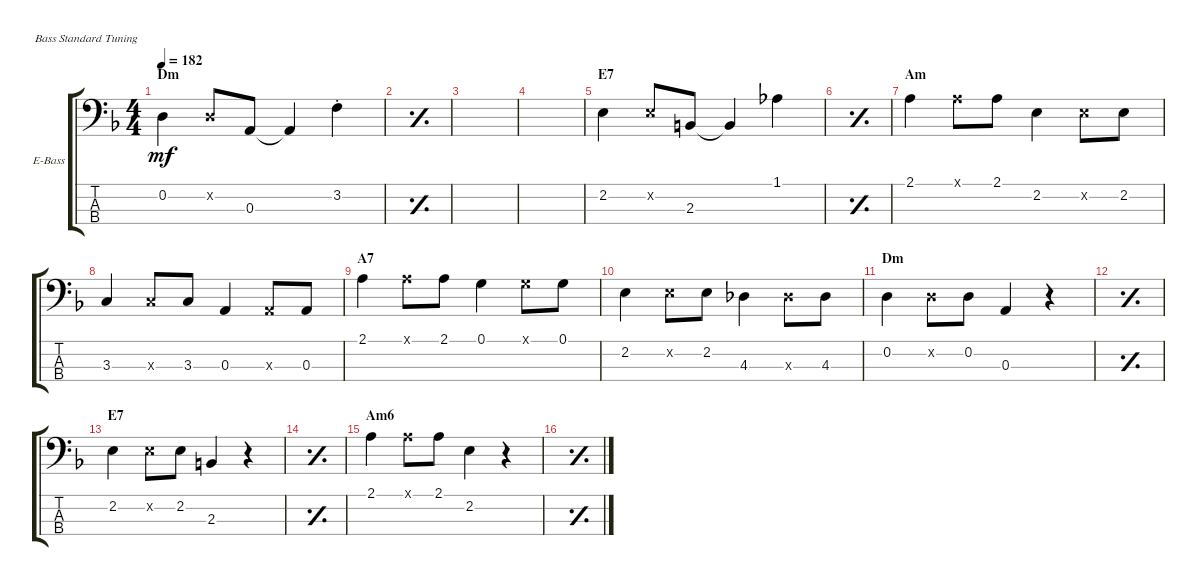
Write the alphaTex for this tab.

\defaultSystemsLayout 4
\bracketExtendMode groupsimilarinstruments
\firstSystemTrackNameOrientation horizontal
\otherSystemsTrackNameOrientation horizontal
\track ("Bass" "E-Bass") {instrument electricbassfinger}
\staff {score tabs}
\tuning (G2 D2 A1 E1)
\ts (4 4)
\section ("" "Dm")
\tempo 182
\clef f4
\ks f
0.2.4{dy mf} 0.2{x}.8 0.3.8 0.3{t}.4 3.2{st}.4 |
\simile simple
|
|
|
\section ("" "E7")
\simile none
\scale
0.37035 2.2.4 2.2{x}.8 2.3.8 2.3{t}.4 1.1.4 |
\simile simple
\scale
0.130506 |
\section ("" "Am")
\simile none
\scale
0.253978 2.1.4 2.1{x}.8 2.1.8 2.2.4 2.2{x}.8 2.2.8 |
\scale
0.2442 3.3.4 3.3{x}.8 3.3.8 0.3.4 0.3{x}.8 0.3.8 |
\section ("" "A7")
2.1.4 2.1{x}.8 2.1.8 0.1.4 0.1{x}.8 0.1.8 |
2.2.4 2.2{x}.8 2.2.8 4.3.4 4.3{x}.8 4.3.8 |
\section ("" "Dm")
0.2.4 0.2{x}.8 0.2.8 0.3.4 r.4 |
\simile simple
|
\section ("" "E7")
\simile none
\scale
0.403085 2.2.4 2.2{x}.8 2.2.8 2.3.4 r.4 |
\simile simple
\scale
0.149917 |
\section ("" "Am6")
\simile none
\scale
0.278417 2.1.4 2.1{x}.8 2.1.8 2.2.4 r.4 |
\simile simple
\scale
0.168478
